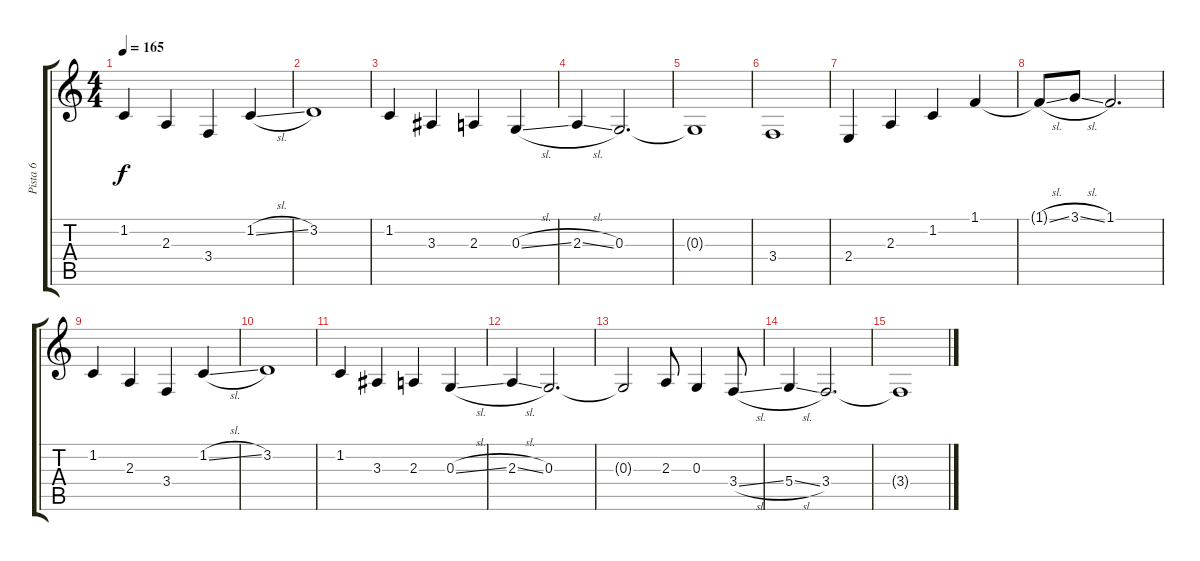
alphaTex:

\track ("Pista 6" "Pista 6") {instrument electricgrandpiano}
\staff {score tabs}
\tuning (E4 B3 G3 D3 A2 E2) {hide}
\ts (4 4)
\tempo 165
\clef g2
\ks c
1.2.4{dy f} 2.3.4 3.4.4 1.2{sl}.4 |
3.2.1 |
1.2.4 3.3.4 2.3.4 0.3{sl}.4 |
2.3{sl}.4 0.3.2{d} |
0.3{t}.1 |
3.4.1 |
2.4.4 2.3.4 1.2.4 1.1.4 |
1.1{sl t}.8 3.1{sl}.8 1.1.2{d} |
1.2.4 2.3.4 3.4.4 1.2{sl}.4 |
3.2.1 |
1.2.4 3.3.4 2.3.4 0.3{sl}.4 |
2.3{sl}.4 0.3.2{d} |
0.3{t}.2 2.3.8 0.3.4 3.4{sl}.8 |
5.4{sl}.4 3.4.2{d} |
3.4{t}.1
